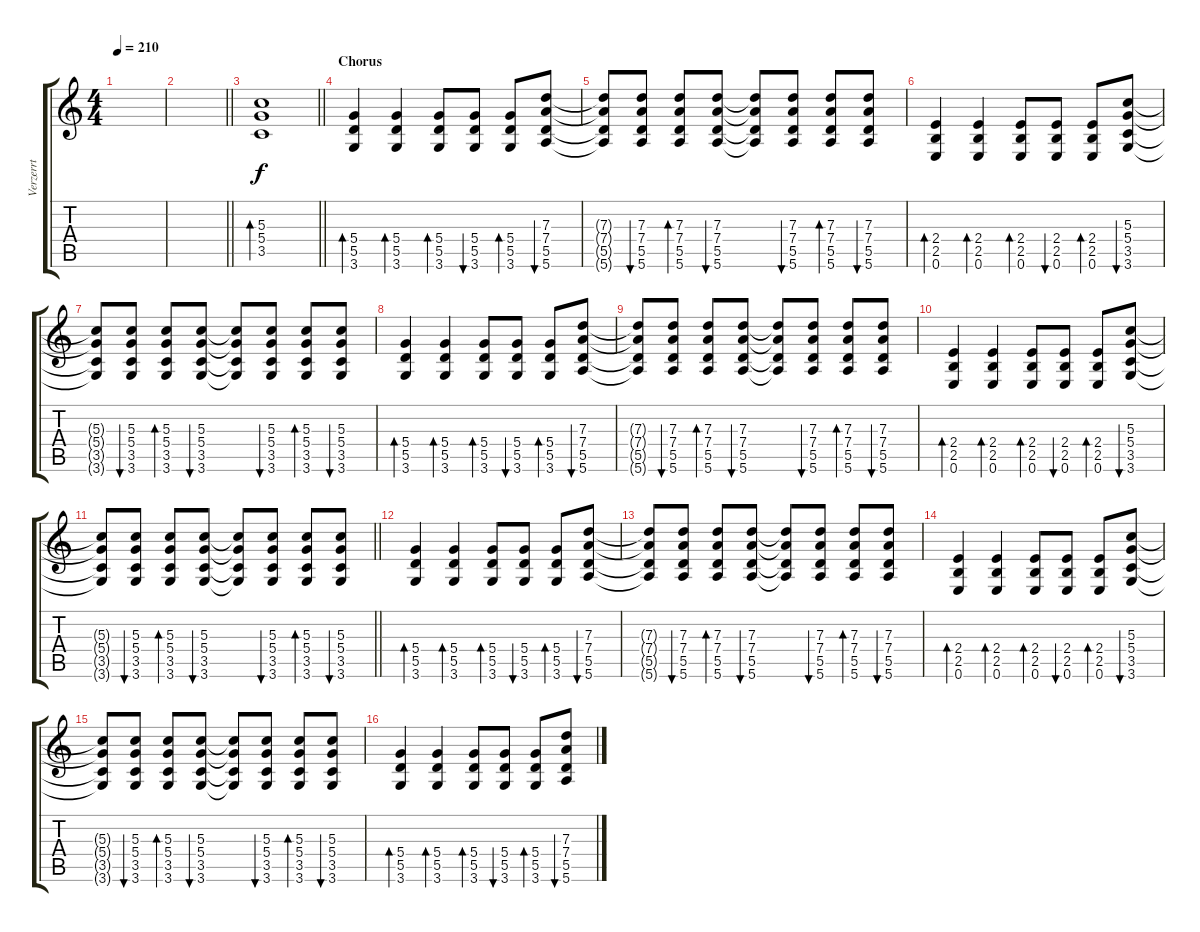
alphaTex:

\track ("Verzerrt" "Verzerrt") {instrument distortionguitar}
\staff {score tabs}
\tuning (E4 B3 G3 D3 A2 E2) {hide}
\ts (4 4)
\tempo 210
\clef g2
\ks c
|
\barLineRight lightlight
|
\barLineRight lightlight
(5.3 5.4 3.5).1{bd 60} |
\section ("" "Chorus")
(5.4 5.5 3.6).4{bd 60} (5.4 5.5 3.6).4{bd 60} (5.4 5.5 3.6).8{bd 60} (5.4 5.5 3.6).8{bu 60} (5.4 5.5 3.6).8{bd 60} (7.3 7.4 5.5 5.6).8{bu 60} |
(7.3{t} 7.4{t} 5.5{t} 5.6{t}).8 (7.3 7.4 5.5 5.6).8{bu 60} (7.3 7.4 5.5 5.6).8{bd 60} (7.3 7.4 5.5 5.6).8{bu 60} (7.3{t} 7.4{t} 5.5{t} 5.6{t}).8 (7.3 7.4 5.5 5.6).8{bu 60} (7.3 7.4 5.5 5.6).8{bd 60} (7.3 7.4 5.5 5.6).8{bu 60} |
(2.4 2.5 0.6).4{bd 60} (2.4 2.5 0.6).4{bd 60} (2.4 2.5 0.6).8{bd 60} (2.4 2.5 0.6).8{bu 60} (2.4 2.5 0.6).8{bd 60} (5.3 5.4 3.5 3.6).8{bu 60} |
(5.3{t} 5.4{t} 3.5{t} 3.6{t}).8 (5.3 5.4 3.5 3.6).8{bu 60} (5.3 5.4 3.5 3.6).8{bd 60} (5.3 5.4 3.5 3.6).8{bu 60} (5.3{t} 5.4{t} 3.5{t} 3.6{t}).8 (5.3 5.4 3.5 3.6).8{bu 60} (5.3 5.4 3.5 3.6).8{bd 60} (5.3 5.4 3.5 3.6).8{bu 60} |
(5.4 5.5 3.6).4{bd 60} (5.4 5.5 3.6).4{bd 60} (5.4 5.5 3.6).8{bd 60} (5.4 5.5 3.6).8{bu 60} (5.4 5.5 3.6).8{bd 60} (7.3 7.4 5.5 5.6).8{bu 60} |
(7.3{t} 7.4{t} 5.5{t} 5.6{t}).8 (7.3 7.4 5.5 5.6).8{bu 60} (7.3 7.4 5.5 5.6).8{bd 60} (7.3 7.4 5.5 5.6).8{bu 60} (7.3{t} 7.4{t} 5.5{t} 5.6{t}).8 (7.3 7.4 5.5 5.6).8{bu 60} (7.3 7.4 5.5 5.6).8{bd 60} (7.3 7.4 5.5 5.6).8{bu 60} |
(2.4 2.5 0.6).4{bd 60} (2.4 2.5 0.6).4{bd 60} (2.4 2.5 0.6).8{bd 60} (2.4 2.5 0.6).8{bu 60} (2.4 2.5 0.6).8{bd 60} (5.3 5.4 3.5 3.6).8{bu 60} |
\barLineRight lightlight
(5.3{t} 5.4{t} 3.5{t} 3.6{t}).8 (5.3 5.4 3.5 3.6).8{bu 60} (5.3 5.4 3.5 3.6).8{bd 60} (5.3 5.4 3.5 3.6).8{bu 60} (5.3{t} 5.4{t} 3.5{t} 3.6{t}).8 (5.3 5.4 3.5 3.6).8{bu 60} (5.3 5.4 3.5 3.6).8{bd 60} (5.3 5.4 3.5 3.6).8{bu 60} |
\section ("" "")
(5.4 5.5 3.6).4{bd 60} (5.4 5.5 3.6).4{bd 60} (5.4 5.5 3.6).8{bd 60} (5.4 5.5 3.6).8{bu 60} (5.4 5.5 3.6).8{bd 60} (7.3 7.4 5.5 5.6).8{bu 60} |
(7.3{t} 7.4{t} 5.5{t} 5.6{t}).8 (7.3 7.4 5.5 5.6).8{bu 60} (7.3 7.4 5.5 5.6).8{bd 60} (7.3 7.4 5.5 5.6).8{bu 60} (7.3{t} 7.4{t} 5.5{t} 5.6{t}).8 (7.3 7.4 5.5 5.6).8{bu 60} (7.3 7.4 5.5 5.6).8{bd 60} (7.3 7.4 5.5 5.6).8{bu 60} |
(2.4 2.5 0.6).4{bd 60} (2.4 2.5 0.6).4{bd 60} (2.4 2.5 0.6).8{bd 60} (2.4 2.5 0.6).8{bu 60} (2.4 2.5 0.6).8{bd 60} (5.3 5.4 3.5 3.6).8{bu 60} |
(5.3{t} 5.4{t} 3.5{t} 3.6{t}).8 (5.3 5.4 3.5 3.6).8{bu 60} (5.3 5.4 3.5 3.6).8{bd 60} (5.3 5.4 3.5 3.6).8{bu 60} (5.3{t} 5.4{t} 3.5{t} 3.6{t}).8 (5.3 5.4 3.5 3.6).8{bu 60} (5.3 5.4 3.5 3.6).8{bd 60} (5.3 5.4 3.5 3.6).8{bu 60} |
(5.4 5.5 3.6).4{bd 60} (5.4 5.5 3.6).4{bd 60} (5.4 5.5 3.6).8{bd 60} (5.4 5.5 3.6).8{bu 60} (5.4 5.5 3.6).8{bd 60} (7.3 7.4 5.5 5.6).8{bu 60}
